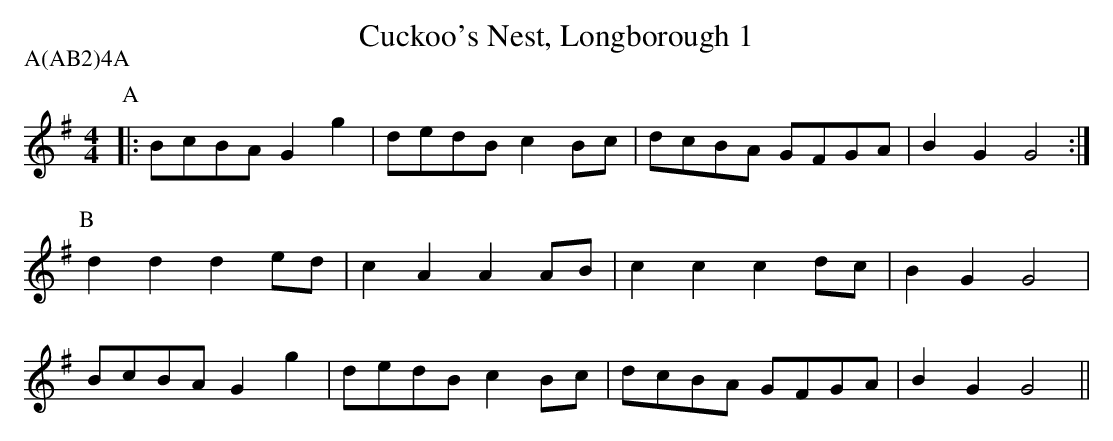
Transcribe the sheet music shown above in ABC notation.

X:1
T:Cuckoo's Nest, Longborough 1
M:4/4
L:1/8
P:A(AB2)4A
K:G
P:A
|:BcBA G2g2|dedB c2Bc|dcBA GFGA|B2G2 G4:|
P:B
  d2d2 d2ed|c2A2 A2AB|c2c2 c2dc|B2G2 G4 |
  BcBA G2g2|dedB c2Bc|dcBA GFGA|B2G2 G4||
